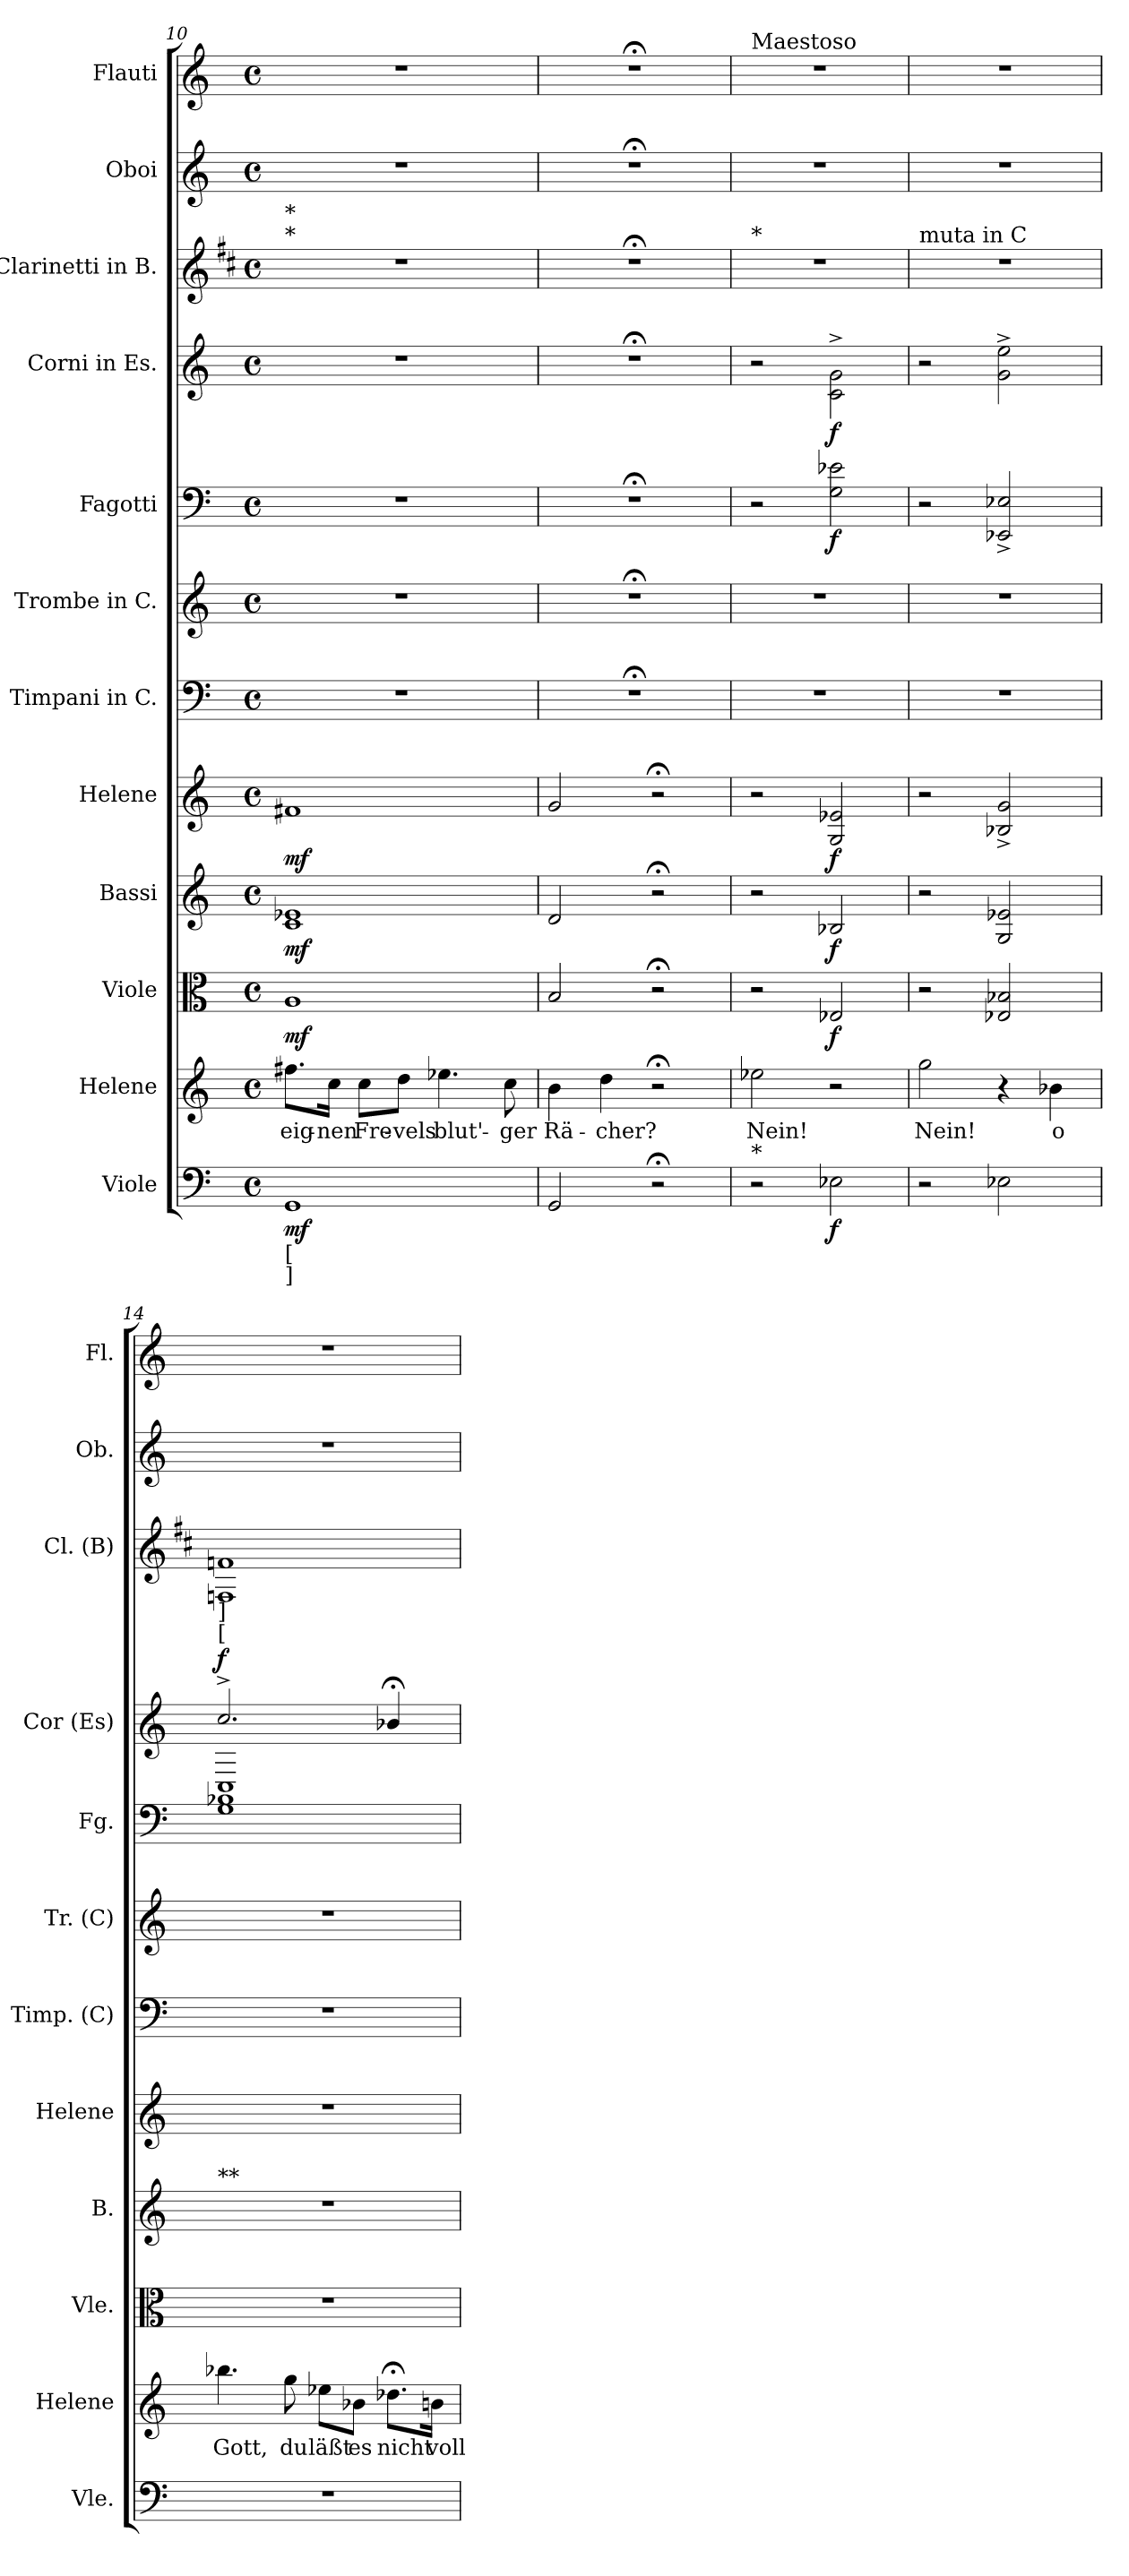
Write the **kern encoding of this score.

**kern	**dynam	**kern	**text	**kern	**dynam	**kern	**dynam	**kern	**dynam	**kern	**kern	**kern	**dynam	**kern	**dynam	**kern	**kern	**kern
*part12	*part12	*part11	*part11	*part10	*part10	*part9	*part9	*part8	*part8	*part7	*part6	*part5	*part5	*part4	*part4	*part3	*part2	*part1
*staff12	*staff12	*staff11	*staff11	*staff10	*staff10	*staff9	*staff9	*staff8	*staff8	*staff7	*staff6	*staff5	*staff5	*staff4	*staff4	*staff3	*staff2	*staff1
*I"Viole	*	*I"Helene	*	*I"Viole	*	*I"Bassi	*	*I"Helene	*	*I"Timpani in C.	*I"Trombe in C.	*I"Fagotti	*	*I"Corni in Es.	*	*I"Clarinetti in B.	*I"Oboi	*I"Flauti
*I'Vle.	*	*I'Helene	*	*I'Vle.	*	*I'B.	*	*I'Helene	*	*I'Timp. (C)	*I'Tr. (C)	*I'Fg.	*	*I'Cor (Es)	*	*I'Cl. (B)	*I'Ob.	*I'Fl.
*clefF4	*	*clefG2	*	*clefC3	*	*clefG2	*	*clefG2	*	*clefF4	*clefG2	*clefF4	*	*clefG2	*	*clefG2	*clefG2	*clefG2
*	*	*	*	*	*	*	*	*	*	*	*	*	*	*ITrd4c7	*	*ITrd1c2	*	*
*k[]	*	*k[]	*	*k[]	*	*k[]	*	*k[]	*	*k[]	*k[]	*k[]	*	*k[b-]	*	*k[]	*k[]	*k[]
*C:	*	*C:	*	*C:	*	*C:	*	*C:	*	*C:	*C:	*C:	*	*F:	*	*C:	*C:	*C:
*M4/4	*	*M4/4	*	*M4/4	*	*M4/4	*	*M4/4	*	*M4/4	*M4/4	*M4/4	*	*M4/4	*	*M4/4	*M4/4	*M4/4
*met(c)	*	*met(c)	*	*met(c)	*	*met(c)	*	*met(c)	*	*met(c)	*met(c)	*met(c)	*	*met(c)	*	*met(c)	*met(c)	*met(c)
=10	=10	=10	=10	=10	=10	=10	=10	=10	=10	=10	=10	=10	=10	=10	=10	=10	=10	=10
!	!	!	!	!	!	!	!	!	!	!	!	!	!	!	!	!LO:TX:a:t=*	!	!
!	!	!	!	!	!	!	!	!	!	!	!	!	!	!	!	!LO:TX:a:t=*	!	!
!LO:TX:b:t=[	!	!	!	!	!	!	!	!	!	!	!	!	!	!	!	!	!	!
!LO:TX:b:t=]	!	!	!	!	!	!	!	!	!	!	!	!	!	!	!	!	!	!
!	!LO:DY:b	!	!	!	!LO:DY:b	!	!LO:DY:b	!	!LO:DY:b	!	!	!	!	!	!	!	!	!
1GG	mf	8.ff#\L	eig-	1A	mf	1c 1e-	mf	1f#	mf	1r	1r	1r	.	1r	.	1r	1r	1r
.	.	16cc\Jk	nen	.	.	.	.	.	.	.	.	.	.	.	.	.	.	.
.	.	8cc\L	Fre-	.	.	.	.	.	.	.	.	.	.	.	.	.	.	.
.	.	8dd\J	vels	.	.	.	.	.	.	.	.	.	.	.	.	.	.	.
.	.	4.ee-\	blut'-	.	.	.	.	.	.	.	.	.	.	.	.	.	.	.
.	.	8cc\	ger	.	.	.	.	.	.	.	.	.	.	.	.	.	.	.
!!LO:PB:g=z
=11	=11	=11	=11	=11	=11	=11	=11	=11	=11	=11	=11	=11	=11	=11	=11	=11	=11	=11
2GG/	.	4b\	Rä-	2B/	.	2d/	.	2g/	.	1r;<	1r;<	1r;<	.	1r;<	.	1r;<	1r;<	1r;<
.	.	4dd\	cher?	.	.	.	.	.	.	.	.	.	.	.	.	.	.	.
2r;<	.	2r;<	.	2r;<	.	2r;<	.	2r;<	.	.	.	.	.	.	.	.	.	.
=12	=12	=12	=12	=12	=12	=12	=12	=12	=12	=12	=12	=12	=12	=12	=12	=12	=12	=12
!	!	!	!	!	!	!	!	!	!	!	!	!	!	!	!	!	!	!LO:TX:a:t=Maestoso
!	!	!	!	!	!	!	!	!	!	!	!	!	!	!	!	!LO:TX:a:t=*	!	!
!LO:TX:a:t=*	!	!	!	!	!	!	!	!	!	!	!	!	!	!	!	!	!	!
2r	.	2ee-\	Nein!	2r	.	2r	.	2r	.	1r	1r	2r	.	2r	.	1r	1r	1r
!	!LO:DY:b	!	!	!	!LO:DY:b	!	!LO:DY:b	!	!LO:DY:b	!	!	!	!LO:DY:b	!	!LO:DY:b	!	!	!
2E-\	f	2r	.	2E-/	f	2B-/	f	2G/ 2e-/	f	.	.	2G\ 2e-\	f	2F^>\ 2c^>\	f	.	.	.
=13	=13	=13	=13	=13	=13	=13	=13	=13	=13	=13	=13	=13	=13	=13	=13	=13	=13	=13
!	!	!	!	!	!	!	!	!	!	!	!	!	!	!	!	!LO:TX:a:t=muta in C	!	!
2r	.	2gg\	Nein!	2r	.	2r	.	2r	.	1r	1r	2r	.	2r	.	1r	1r	1r
2E-\	.	4r	.	2E-/ 2B-/	.	2G/ 2e-/	.	2B-^</ 2g^</	.	.	.	2EE-^</ 2E-^</	.	2c^>\ 2a^>\	.	.	.	.
.	.	4b-\	o	.	.	.	.	.	.	.	.	.	.	.	.	.	.	.
=14	=14	=14	=14	=14	=14	=14	=14	=14	=14	=14	=14	=14	=14	=14	=14	=14	=14	=14
*	*	*	*	*	*	*	*	*	*	*	*	*	*	*^	*	*	*	*
!	!	!	!	!	!	!	!	!	!	!	!	!	!	!LO:TX:a:t=[	!	!	!	!	!
!	!	!	!	!	!	!	!	!	!	!	!	!	!	!LO:TX:a:t=]	!	!	!	!	!
!	!	!	!	!	!	!LO:TX:a:t=**	!	!	!	!	!	!	!	!	!	!	!	!	!
!	!	!	!	!	!	!	!	!	!	!	!	!	!	!	!	!LO:DY:a	!	!	!
1r	.	4.bb-\	Gott,	1r	.	1r	.	1r	.	1r	1r	1G 1B-	.	2.f^>/	1FF	f	1E-X 1e-X	1r	1r
.	.	8gg\	du	.	.	.	.	.	.	.	.	.	.	.	.	.	.	.	.
.	.	8ee-\L	läßt	.	.	.	.	.	.	.	.	.	.	.	.	.	.	.	.
.	.	8b-\J	es	.	.	.	.	.	.	.	.	.	.	.	.	.	.	.	.
.	.	8.dd-;<\L	nicht	.	.	.	.	.	.	.	.	.	.	4e-;</	.	.	.	.	.
.	.	16bn\Jk	voll-	.	.	.	.	.	.	.	.	.	.	.	.	.	.	.	.
*	*	*	*	*	*	*	*	*	*	*	*	*	*	*v	*v	*	*	*	*
=	=	=	=	=	=	=	=	=	=	=	=	=	=	=	=	=	=	=
*-	*-	*-	*-	*-	*-	*-	*-	*-	*-	*-	*-	*-	*-	*-	*-	*-	*-	*-
